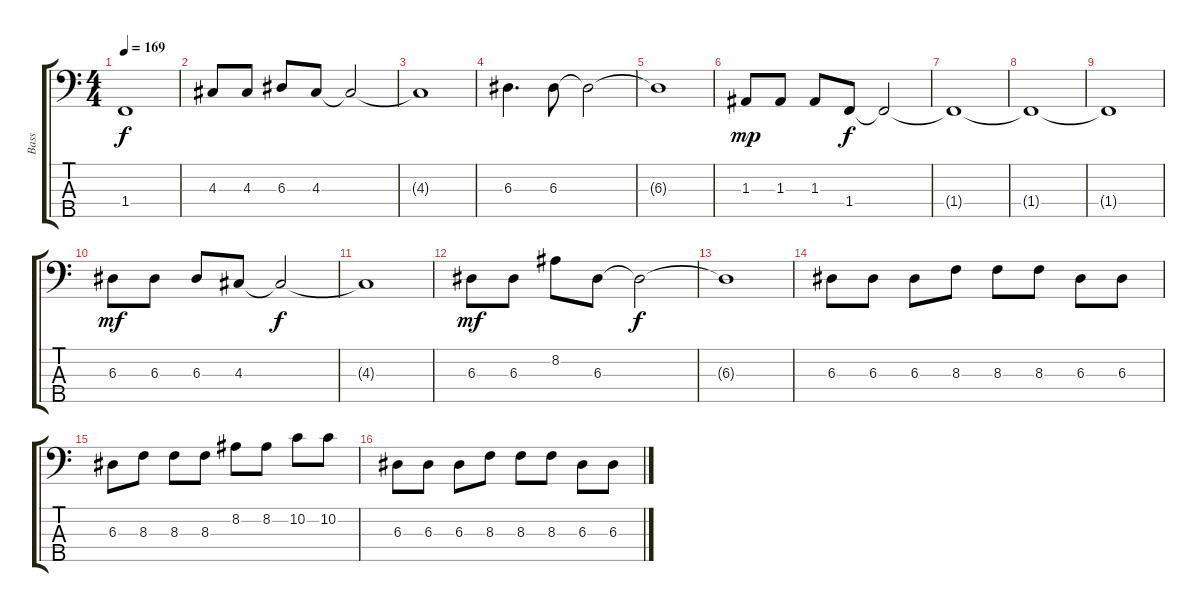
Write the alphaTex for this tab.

\track ("Bass" "Bass") {instrument electricbassfinger}
\staff {score tabs}
\tuning (G2 D2 A1 E1 B0) {hide}
\ts (4 4)
\tempo 169
\clef f4
\ks c
1.4{t}.1{dy f} |
4.3.8 4.3.8 6.3.8 4.3.8 4.3{t}.2 |
4.3{t}.1 |
6.3.4{d} 6.3.8 6.3{t}.2 |
6.3{t}.1 |
1.3.8{dy mp} 1.3.8 1.3.8 1.4.8{dy f} 1.4{t}.2 |
1.4{t}.1 |
1.4{t}.1 |
1.4{t}.1 |
6.3.8{dy mf} 6.3.8 6.3.8 4.3.8 4.3{t}.2{dy f} |
4.3{t}.1 |
6.3.8{dy mf} 6.3.8 8.2.8 6.3.8 6.3{t}.2{dy f} |
6.3{t}.1 |
6.3.8 6.3.8 6.3.8 8.3.8 8.3.8 8.3.8 6.3.8 6.3.8 |
6.3.8 8.3.8 8.3.8 8.3.8 8.2.8 8.2.8 10.2.8 10.2.8 |
6.3.8 6.3.8 6.3.8 8.3.8 8.3.8 8.3.8 6.3.8 6.3.8
